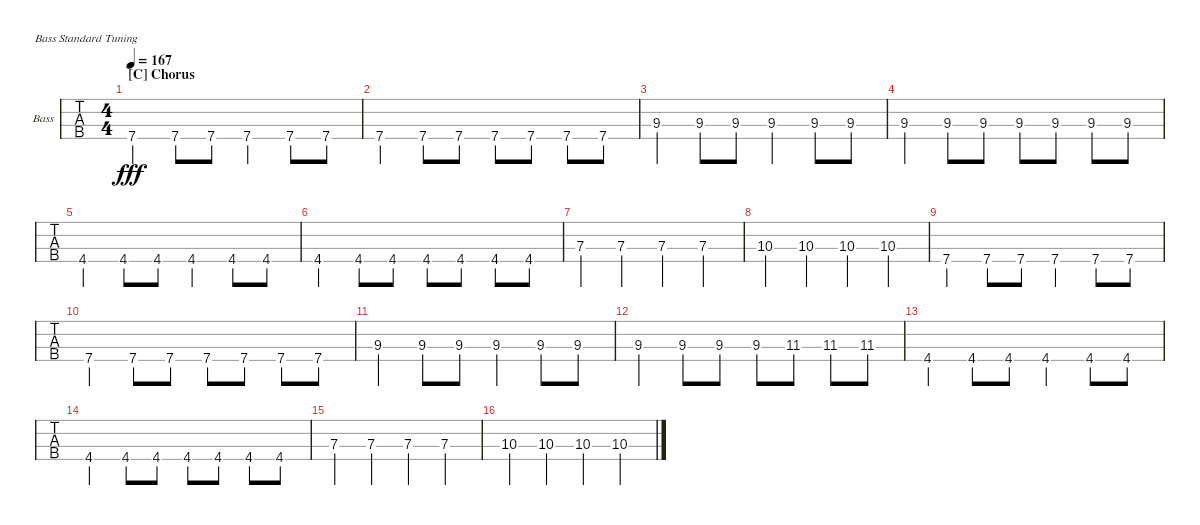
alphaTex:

\defaultSystemsLayout 4
\bracketExtendMode groupsimilarinstruments
\firstSystemTrackNameOrientation horizontal
\otherSystemsTrackNameOrientation horizontal
\track ("Mikey Way" "Bass") {instrument electricbassfinger}
\staff {tabs}
\tuning (G2 D2 A1 E1)
\ts (4 4)
\section ("C" "Chorus")
\tempo 167
\clef f4
\ks abminor
7.4.4{dy fff} 7.4.8 7.4.8 7.4.4 7.4.8 7.4.8 |
7.4.4 7.4.8 7.4.8 7.4.8 7.4.8 7.4.8 7.4.8 |
9.3.4 9.3.8 9.3.8 9.3.4 9.3.8 9.3.8 |
9.3.4 9.3.8 9.3.8 9.3.8 9.3.8 9.3.8 9.3.8 |
4.4.4 4.4.8 4.4.8 4.4.4 4.4.8 4.4.8 |
4.4.4 4.4.8 4.4.8 4.4.8 4.4.8 4.4.8 4.4.8 |
7.3.4 7.3.4 7.3.4 7.3.4 |
10.3.4 10.3.4 10.3.4 10.3.4 |
7.4.4 7.4.8 7.4.8 7.4.4 7.4.8 7.4.8 |
7.4.4 7.4.8 7.4.8 7.4.8 7.4.8 7.4.8 7.4.8 |
9.3.4 9.3.8 9.3.8 9.3.4 9.3.8 9.3.8 |
9.3.4 9.3.8 9.3.8 9.3.8 11.3.8 11.3.8 11.3.8 |
4.4.4 4.4.8 4.4.8 4.4.4 4.4.8 4.4.8 |
4.4.4 4.4.8 4.4.8 4.4.8 4.4.8 4.4.8 4.4.8 |
7.3.4 7.3.4 7.3.4 7.3.4 |
10.3.4 10.3.4 10.3.4 10.3.4
